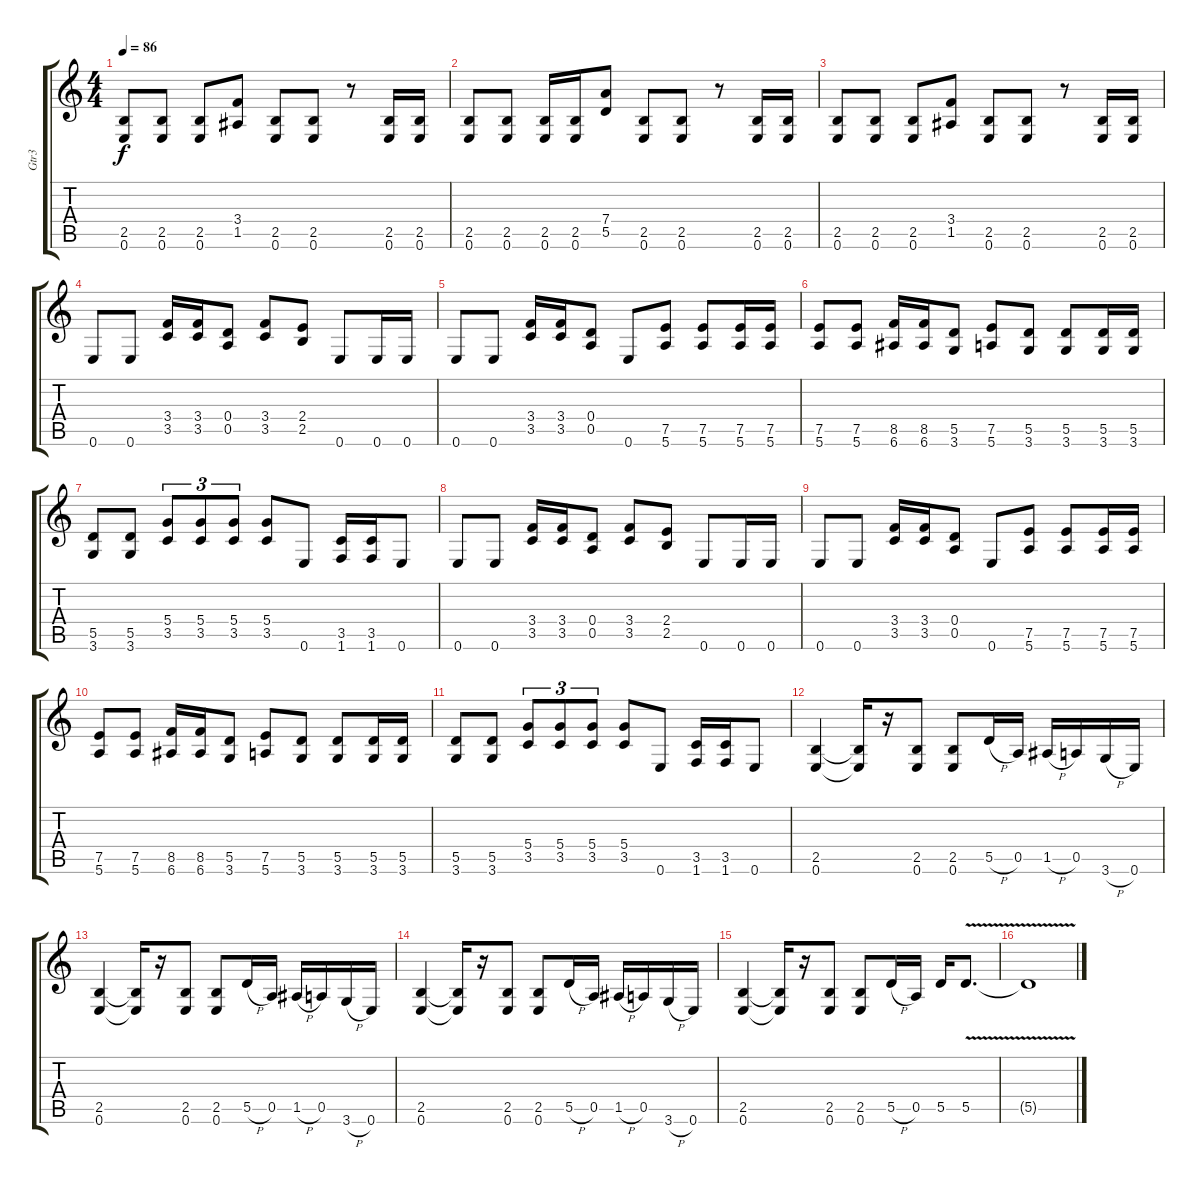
\track ("Gtr3" "Gtr3") {instrument distortionguitar}
\staff {score tabs}
\tuning (E4 B3 G3 D3 A2 E2) {hide}
\ts (4 4)
\tempo 86
\clef g2
\ks c
(2.5 0.6).8{dy f} (2.5 0.6).8 (2.5 0.6).8 (3.4 1.5).8 (2.5 0.6).8 (2.5 0.6).8 r.8 (2.5 0.6).16 (2.5 0.6).16 |
(2.5 0.6).8 (2.5 0.6).8 (2.5 0.6).16 (2.5 0.6).16 (7.4 5.5).8 (2.5 0.6).8 (2.5 0.6).8 r.8 (2.5 0.6).16 (2.5 0.6).16 |
(2.5 0.6).8 (2.5 0.6).8 (2.5 0.6).8 (3.4 1.5).8 (2.5 0.6).8 (2.5 0.6).8 r.8 (2.5 0.6).16 (2.5 0.6).16 |
0.6.8 0.6.8 (3.4 3.5).16 (3.4 3.5).16 (0.4 0.5).8 (3.4 3.5).8 (2.4 2.5).8 0.6.8 0.6.16 0.6.16 |
0.6.8 0.6.8 (3.4 3.5).16 (3.4 3.5).16 (0.4 0.5).8 0.6.8 (7.5 5.6).8 (7.5 5.6).8 (7.5 5.6).16 (7.5 5.6).16 |
(7.5 5.6).8 (7.5 5.6).8 (8.5 6.6).16 (8.5 6.6).16 (5.5 3.6).8 (7.5 5.6).8 (5.5 3.6).8 (5.5 3.6).8 (5.5 3.6).16 (5.5 3.6).16 |
(5.5 3.6).8 (5.5 3.6).8 (5.4 3.5).8{tu (3 2)} (5.4 3.5).8{tu (3 2)} (5.4 3.5).8{tu (3 2)} (5.4 3.5).8 0.6.8 (3.5 1.6).16 (3.5 1.6).16 0.6.8 |
0.6.8 0.6.8 (3.4 3.5).16 (3.4 3.5).16 (0.4 0.5).8 (3.4 3.5).8 (2.4 2.5).8 0.6.8 0.6.16 0.6.16 |
0.6.8 0.6.8 (3.4 3.5).16 (3.4 3.5).16 (0.4 0.5).8 0.6.8 (7.5 5.6).8 (7.5 5.6).8 (7.5 5.6).16 (7.5 5.6).16 |
(7.5 5.6).8 (7.5 5.6).8 (8.5 6.6).16 (8.5 6.6).16 (5.5 3.6).8 (7.5 5.6).8 (5.5 3.6).8 (5.5 3.6).8 (5.5 3.6).16 (5.5 3.6).16 |
(5.5 3.6).8 (5.5 3.6).8 (5.4 3.5).8{tu (3 2)} (5.4 3.5).8{tu (3 2)} (5.4 3.5).8{tu (3 2)} (5.4 3.5).8 0.6.8 (3.5 1.6).16 (3.5 1.6).16 0.6.8 |
(2.5 0.6).4 (2.5{t} 0.6{t}).16 r.16 (2.5 0.6).8 (2.5 0.6).8 5.5{h}.16 0.5.16 1.5{h}.16 0.5.16 3.6{h}.16 0.6.16 |
(2.5 0.6).4 (2.5{t} 0.6{t}).16 r.16 (2.5 0.6).8 (2.5 0.6).8 5.5{h}.16 0.5.16 1.5{h}.16 0.5.16 3.6{h}.16 0.6.16 |
(2.5 0.6).4 (2.5{t} 0.6{t}).16 r.16 (2.5 0.6).8 (2.5 0.6).8 5.5{h}.16 0.5.16 1.5{h}.16 0.5.16 3.6{h}.16 0.6.16 |
(2.5 0.6).4 (2.5{t} 0.6{t}).16 r.16 (2.5 0.6).8 (2.5 0.6).8 5.5{h}.16 0.5.16 5.5.16 5.5{v}.8{d} |
5.5{t}.1
